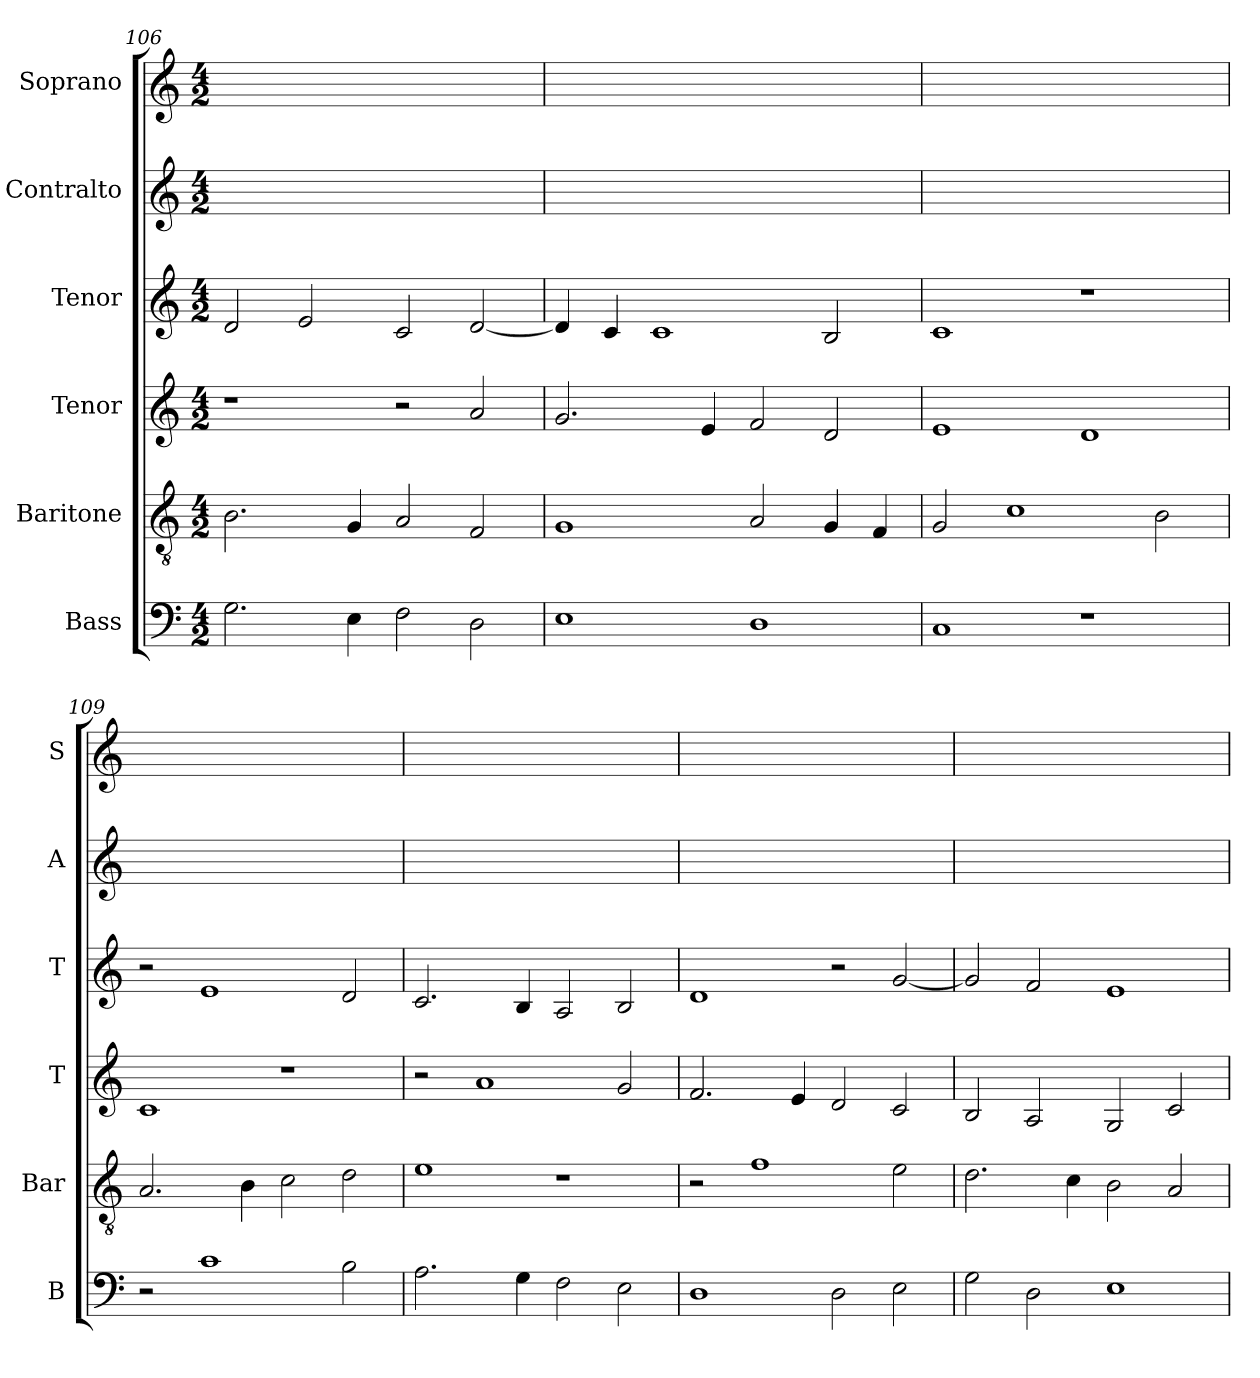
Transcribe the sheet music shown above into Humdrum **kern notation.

**kern	**kern	**kern	**kern	**kern	**kern
*part6	*part5	*part4	*part3	*part2	*part1
*staff6	*staff5	*staff4	*staff3	*staff2	*staff1
*I"Bass	*I"Baritone	*I"Tenor	*I"Tenor	*I"Contralto	*I"Soprano
*I'B	*I'Bar	*I'T	*I'T	*I'A	*I'S
*clefF4	*clefGv2	*clefG2	*clefG2	*clefG2	*clefG2
*k[]	*k[]	*k[]	*k[]	*k[]	*k[]
*G:mix	*G:mix	*G:mix	*G:mix	*G:mix	*G:mix
*M4/2	*M4/2	*M4/2	*M4/2	*M4/2	*M4/2
=106	=106	=106	=106	=106	=106
2.G	2.B	1r	2d	0ryy	0ryy
.	.	.	2e	.	.
4E	4G	.	.	.	.
2F	2A	2r	2c	.	.
2D	2F	2a	[2d	.	.
=107	=107	=107	=107	=107	=107
1E	1G	2.g	4d]	0ryy	0ryy
.	.	.	4c	.	.
.	.	.	1c	.	.
.	.	4e	.	.	.
1D	2A	2f	.	.	.
.	4G	2d	2B	.	.
.	4F	.	.	.	.
=108	=108	=108	=108	=108	=108
1C	2G	1e	1c	0ryy	0ryy
.	1c	.	.	.	.
1r	.	1d	1r	.	.
.	2B	.	.	.	.
=109	=109	=109	=109	=109	=109
2r	2.A	1c	2r	0ryy	0ryy
1c	.	.	1e	.	.
.	4B	.	.	.	.
.	2c	1r	.	.	.
2B	2d	.	2d	.	.
=110	=110	=110	=110	=110	=110
2.A	1e	2r	2.c	0ryy	0ryy
.	.	1a	.	.	.
4G	.	.	4B	.	.
2F	1r	.	2A	.	.
2E	.	2g	2B	.	.
=111	=111	=111	=111	=111	=111
1D	2r	2.f	1d	0ryy	0ryy
.	1f	.	.	.	.
.	.	4e	.	.	.
2D	.	2d	2r	.	.
2E	2e	2c	[2g	.	.
=112	=112	=112	=112	=112	=112
2G	2.d	2B	2g]	0ryy	0ryy
2D	.	2A	2f	.	.
.	4c	.	.	.	.
1E	2B	2G	1e	.	.
.	2A	2c	.	.	.
=	=	=	=	=	=
*-	*-	*-	*-	*-	*-
